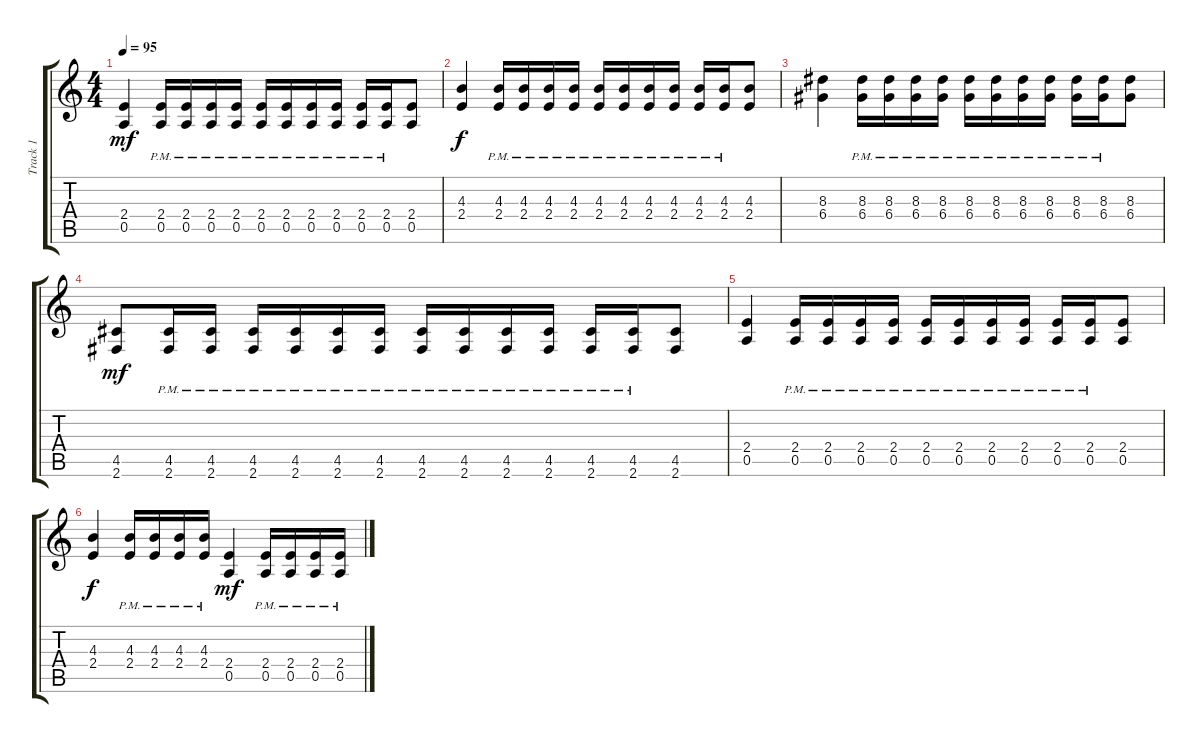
\track ("Track 1" "Track 1") {instrument overdrivenguitar}
\staff {score tabs}
\tuning (E4 B3 G3 D3 A2 E2) {hide}
\ts (4 4)
\tempo 95
\clef g2
\ks c
(2.4 0.5).4{dy mf} (2.4 0.5{pm}).16 (2.4 0.5{pm}).16 (2.4 0.5{pm}).16 (2.4 0.5{pm}).16 (2.4 0.5{pm}).16 (2.4 0.5{pm}).16 (2.4 0.5{pm}).16 (2.4 0.5{pm}).16 (2.4 0.5{pm}).16 (2.4 0.5{pm}).16 (2.4 0.5).8 |
(4.3 2.4).4{dy f} (4.3{pm} 2.4{pm}).16 (4.3{pm} 2.4{pm}).16 (4.3{pm} 2.4{pm}).16 (4.3{pm} 2.4{pm}).16 (4.3{pm} 2.4{pm}).16 (4.3{pm} 2.4{pm}).16 (4.3{pm} 2.4{pm}).16 (4.3{pm} 2.4{pm}).16 (4.3{pm} 2.4{pm}).16 (4.3{pm} 2.4{pm}).16 (4.3 2.4).8 |
(8.3 6.4).4 (8.3{pm} 6.4{pm}).16 (8.3{pm} 6.4{pm}).16 (8.3{pm} 6.4{pm}).16 (8.3{pm} 6.4{pm}).16 (8.3{pm} 6.4{pm}).16 (8.3{pm} 6.4{pm}).16 (8.3{pm} 6.4{pm}).16 (8.3{pm} 6.4{pm}).16 (8.3{pm} 6.4{pm}).16 (8.3{pm} 6.4{pm}).16 (8.3 6.4).8 |
(4.5 2.6).8{dy mf} (4.5{pm} 2.6{pm}).16 (4.5{pm} 2.6{pm}).16 (4.5{pm} 2.6{pm}).16 (4.5{pm} 2.6{pm}).16 (4.5{pm} 2.6{pm}).16 (4.5{pm} 2.6{pm}).16 (4.5{pm} 2.6{pm}).16 (4.5{pm} 2.6{pm}).16 (4.5{pm} 2.6{pm}).16 (4.5{pm} 2.6{pm}).16 (4.5{pm} 2.6{pm}).16 (4.5{pm} 2.6{pm}).16 (4.5 2.6).8 |
(2.4 0.5).4 (2.4 0.5{pm}).16 (2.4 0.5{pm}).16 (2.4 0.5{pm}).16 (2.4 0.5{pm}).16 (2.4 0.5{pm}).16 (2.4 0.5{pm}).16 (2.4 0.5{pm}).16 (2.4 0.5{pm}).16 (2.4 0.5{pm}).16 (2.4 0.5{pm}).16 (2.4 0.5).8 |
(4.3 2.4).4{dy f} (4.3{pm} 2.4{pm}).16 (4.3{pm} 2.4{pm}).16 (4.3{pm} 2.4{pm}).16 (4.3{pm} 2.4{pm}).16 (2.4 0.5).4{dy mf} (2.4 0.5{pm}).16 (2.4 0.5{pm}).16 (2.4 0.5{pm}).16 (2.4 0.5{pm}).16
